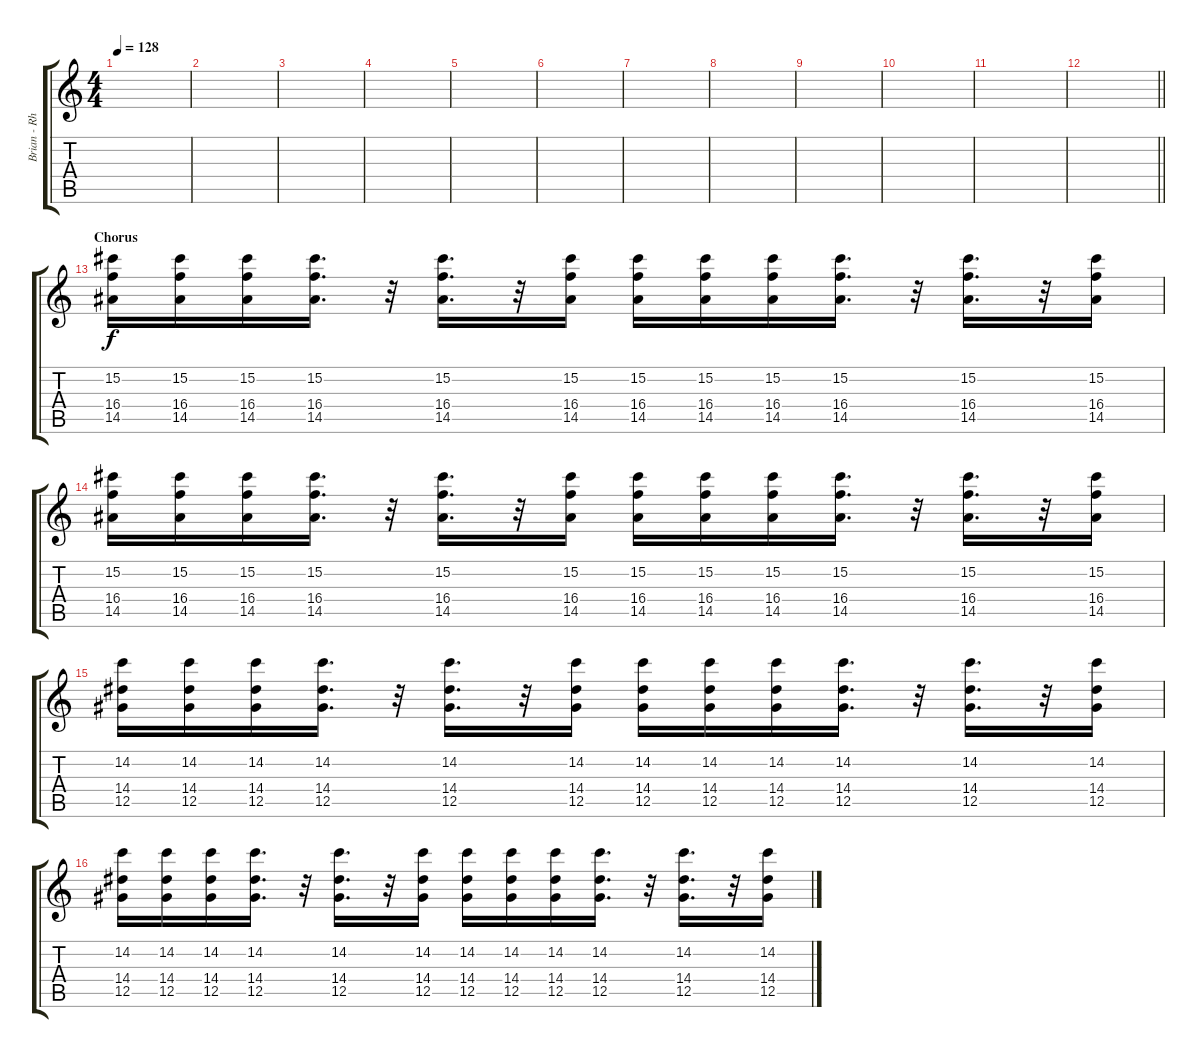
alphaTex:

\track ("Brian - Rhythm Guitar III" "Brian - Rh") {instrument electricguitarjazz}
\staff {score tabs}
\tuning (Eb4 Bb3 Gb3 Db3 Ab2 Eb2) {hide}
\ts (4 4)
\tempo 128
\clef g2
\ks c
|
|
|
|
|
|
|
|
|
|
|
\barLineRight lightlight
|
\section ("" "Chorus")
(15.2 16.4 14.5).16 (15.2 16.4 14.5).16 (15.2 16.4 14.5).16 (15.2 16.4 14.5).16{d} r.32 (15.2 16.4 14.5).16{d} r.32 (15.2 16.4 14.5).16 (15.2 16.4 14.5).16 (15.2 16.4 14.5).16 (15.2 16.4 14.5).16 (15.2 16.4 14.5).16{d} r.32 (15.2 16.4 14.5).16{d} r.32 (15.2 16.4 14.5).16 |
(15.2 16.4 14.5).16 (15.2 16.4 14.5).16 (15.2 16.4 14.5).16 (15.2 16.4 14.5).16{d} r.32 (15.2 16.4 14.5).16{d} r.32 (15.2 16.4 14.5).16 (15.2 16.4 14.5).16 (15.2 16.4 14.5).16 (15.2 16.4 14.5).16 (15.2 16.4 14.5).16{d} r.32 (15.2 16.4 14.5).16{d} r.32 (15.2 16.4 14.5).16 |
(14.2 14.4 12.5).16 (14.2 14.4 12.5).16 (14.2 14.4 12.5).16 (14.2 14.4 12.5).16{d} r.32 (14.2 14.4 12.5).16{d} r.32 (14.2 14.4 12.5).16 (14.2 14.4 12.5).16 (14.2 14.4 12.5).16 (14.2 14.4 12.5).16 (14.2 14.4 12.5).16{d} r.32 (14.2 14.4 12.5).16{d} r.32 (14.2 14.4 12.5).16 |
(14.2 14.4 12.5).16 (14.2 14.4 12.5).16 (14.2 14.4 12.5).16 (14.2 14.4 12.5).16{d} r.32 (14.2 14.4 12.5).16{d} r.32 (14.2 14.4 12.5).16 (14.2 14.4 12.5).16 (14.2 14.4 12.5).16 (14.2 14.4 12.5).16 (14.2 14.4 12.5).16{d} r.32 (14.2 14.4 12.5).16{d} r.32 (14.2 14.4 12.5).16
